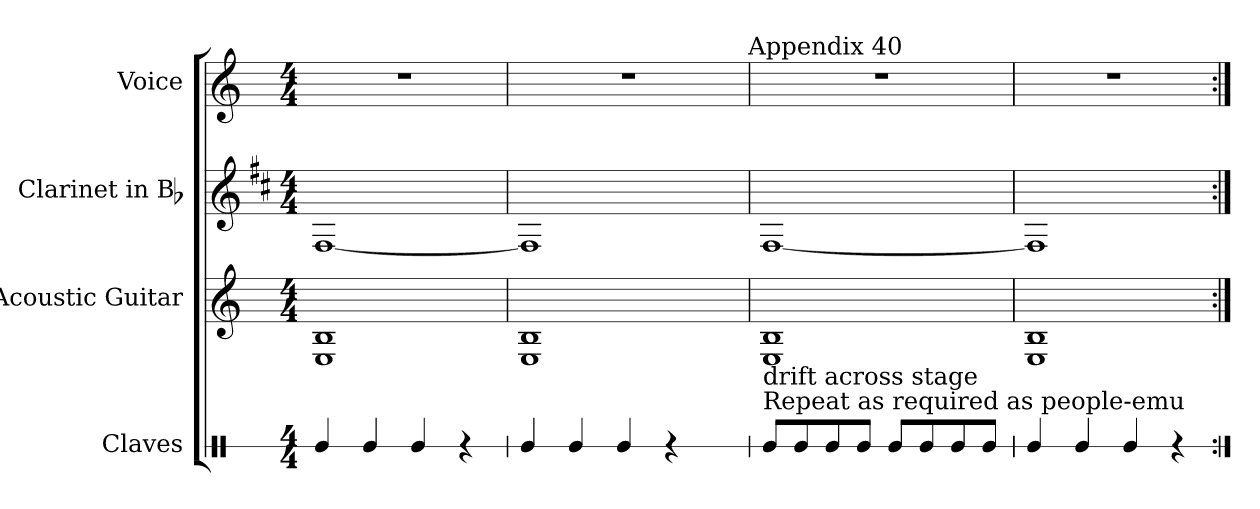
**kern	**kern	**kern	**kern
*part4	*part3	*part2	*part1
*staff4	*staff3	*staff2	*staff1
*I"Claves	*I"Acoustic Guitar	*I"Clarinet in Bb	*I"Voice
*I'Clv.	*I'A. Gtr.	*I'Cl.	*I'Voice
!!LO:PB:g=z
*stria1	*	*	*
*clefX	*clefG2	*clefG2	*clefG2
*	*ITrd7c12	*ITrd1c2	*
*k[]	*k[]	*k[]	*k[]
*C:	*C:	*C:	*C:
*M4/4	*M4/4	*M4/4	*M4/4
*MM104	*MM104	*MM104	*MM104
=1	=1	=1	=1
4Rei/	1EEi 1BBi	[1Ei	1r
4Rei/	.	.	.
4Rei/	.	.	.
4r	.	.	.
=2	=2	=2	=2
*	*	*	*^
4Rei/	1EEi 1BBi	1Ei]	1r	2ryy
4Rei/	.	.	.	.
4Rei/	.	.	.	4ryy
4r	.	.	.	8ryy
.	.	.	.	16ryy
.	.	.	.	32ryy
.	.	.	.	64ryy
.	.	.	.	128...ryy
!	!	!	!	!LO:TX:a:t=Appendix 40
.	.	.	.	1024ryy
=3	=3	=3	=3	=3
!	!	!	!LO:TX:a:t=Repeat as required as people-emu	!
!	!	!	!LO:TX:t=drift across stage	!
!LO:TX:a:t=Repeat as required as people-emu	!	!	!	!
!LO:TX:t=drift across stage	!	!	!	!
*	*	*	*v	*v
8Rei/L	1EEi 1BBi	[1Ei	1r
8Rei/	.	.	.
8Rei/	.	.	.
8Rei/J	.	.	.
8Rei/L	.	.	.
8Rei/	.	.	.
8Rei/	.	.	.
8Rei/J	.	.	.
=4	=4	=4	=4
4Rei/	1EEi 1BBi	1Ei]	1r
4Rei/	.	.	.
4Rei/	.	.	.
4r	.	.	.
=:|!	=:|!	=:|!	=:|!
*-	*-	*-	*-
